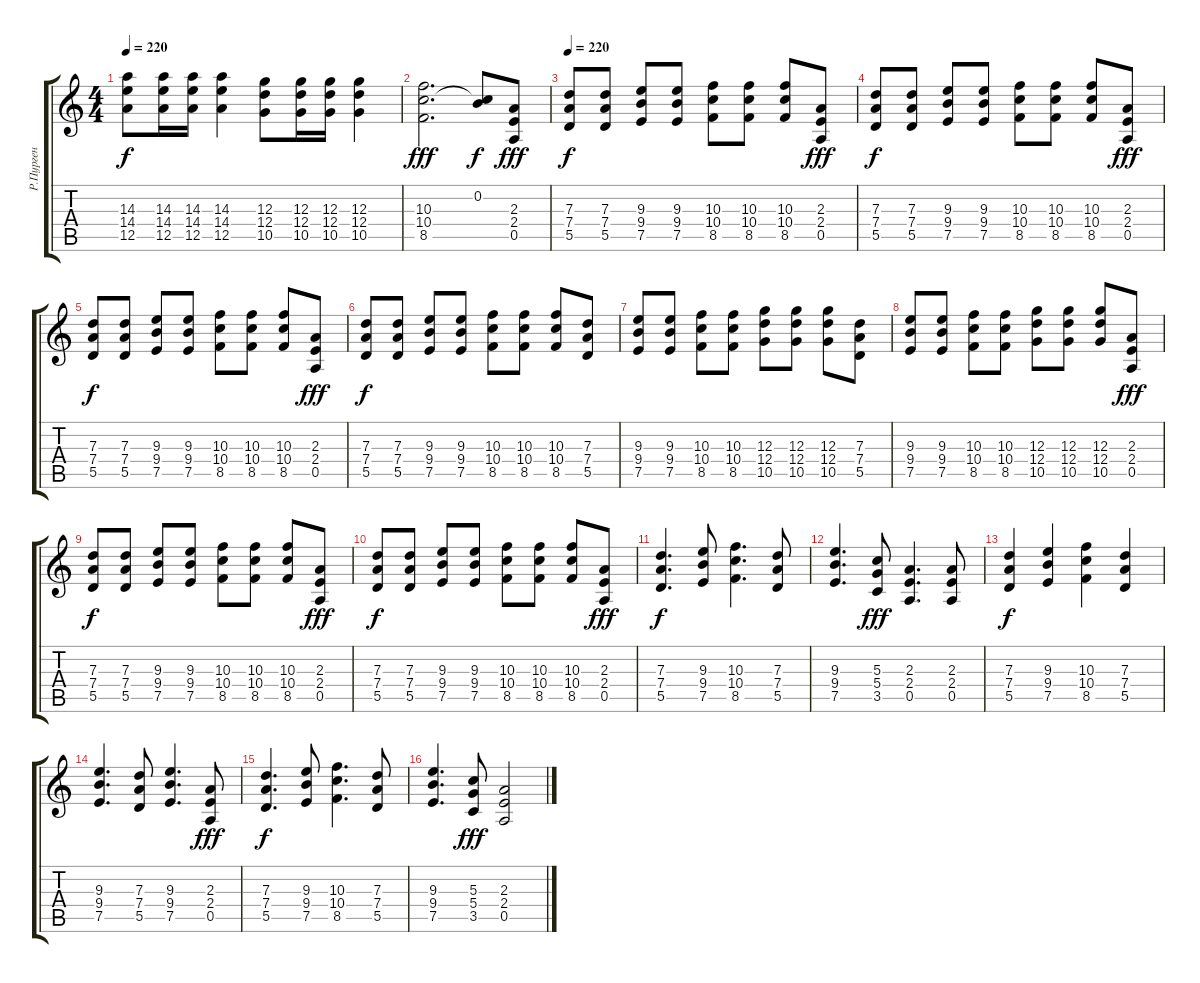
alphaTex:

\track ("Р.Пурген" "Р.Пурген") {instrument distortionguitar}
\staff {score tabs}
\tuning (E4 B3 G3 D3 A2 E2) {hide}
\ts (4 4)
\tempo 220
\clef g2
\ks c
(14.3 14.4 12.5).8{dy f} (14.3 14.4 12.5).16 (14.3 14.4 12.5).16 (14.3 14.4 12.5).4 (12.3 12.4 10.5).8 (12.3 12.4 10.5).16 (12.3 12.4 10.5).16 (12.3 12.4 10.5).4 |
(10.3 10.4 8.5).2{d dy fff} (0.2 10.4{t}).8{dy f} (2.3 2.4 0.5).8{dy fff} |
\tempo 220
(7.3 7.4 5.5).8{dy f} (7.3 7.4 5.5).8 (9.3 9.4 7.5).8 (9.3 9.4 7.5).8 (10.3 10.4 8.5).8 (10.3 10.4 8.5).8 (10.3 10.4 8.5).8 (2.3 2.4 0.5).8{dy fff} |
(7.3 7.4 5.5).8{dy f} (7.3 7.4 5.5).8 (9.3 9.4 7.5).8 (9.3 9.4 7.5).8 (10.3 10.4 8.5).8 (10.3 10.4 8.5).8 (10.3 10.4 8.5).8 (2.3 2.4 0.5).8{dy fff} |
(7.3 7.4 5.5).8{dy f} (7.3 7.4 5.5).8 (9.3 9.4 7.5).8 (9.3 9.4 7.5).8 (10.3 10.4 8.5).8 (10.3 10.4 8.5).8 (10.3 10.4 8.5).8 (2.3 2.4 0.5).8{dy fff} |
(7.3 7.4 5.5).8{dy f} (7.3 7.4 5.5).8 (9.3 9.4 7.5).8 (9.3 9.4 7.5).8 (10.3 10.4 8.5).8 (10.3 10.4 8.5).8 (10.3 10.4 8.5).8 (7.3 7.4 5.5).8 |
(9.3 9.4 7.5).8 (9.3 9.4 7.5).8 (10.3 10.4 8.5).8 (10.3 10.4 8.5).8 (12.3 12.4 10.5).8 (12.3 12.4 10.5).8 (12.3 12.4 10.5).8 (7.3 7.4 5.5).8 |
(9.3 9.4 7.5).8 (9.3 9.4 7.5).8 (10.3 10.4 8.5).8 (10.3 10.4 8.5).8 (12.3 12.4 10.5).8 (12.3 12.4 10.5).8 (12.3 12.4 10.5).8 (2.3 2.4 0.5).8{dy fff} |
(7.3 7.4 5.5).8{dy f} (7.3 7.4 5.5).8 (9.3 9.4 7.5).8 (9.3 9.4 7.5).8 (10.3 10.4 8.5).8 (10.3 10.4 8.5).8 (10.3 10.4 8.5).8 (2.3 2.4 0.5).8{dy fff} |
(7.3 7.4 5.5).8{dy f} (7.3 7.4 5.5).8 (9.3 9.4 7.5).8 (9.3 9.4 7.5).8 (10.3 10.4 8.5).8 (10.3 10.4 8.5).8 (10.3 10.4 8.5).8 (2.3 2.4 0.5).8{dy fff} |
(7.3 7.4 5.5).4{d dy f} (9.3 9.4 7.5).8 (10.3 10.4 8.5).4{d} (7.3 7.4 5.5).8 |
(9.3 9.4 7.5).4{d} (5.3 5.4 3.5).8{dy fff} (2.3 2.4 0.5).4{d} (2.3 2.4 0.5).8 |
(7.3 7.4 5.5).4{dy f} (9.3 9.4 7.5).4 (10.3 10.4 8.5).4 (7.3 7.4 5.5).4 |
(9.3 9.4 7.5).4{d} (7.3 7.4 5.5).8 (9.3 9.4 7.5).4{d} (2.3 2.4 0.5).8{dy fff} |
(7.3 7.4 5.5).4{d dy f} (9.3 9.4 7.5).8 (10.3 10.4 8.5).4{d} (7.3 7.4 5.5).8 |
(9.3 9.4 7.5).4{d} (5.3 5.4 3.5).8{dy fff} (2.3 2.4 0.5).2
